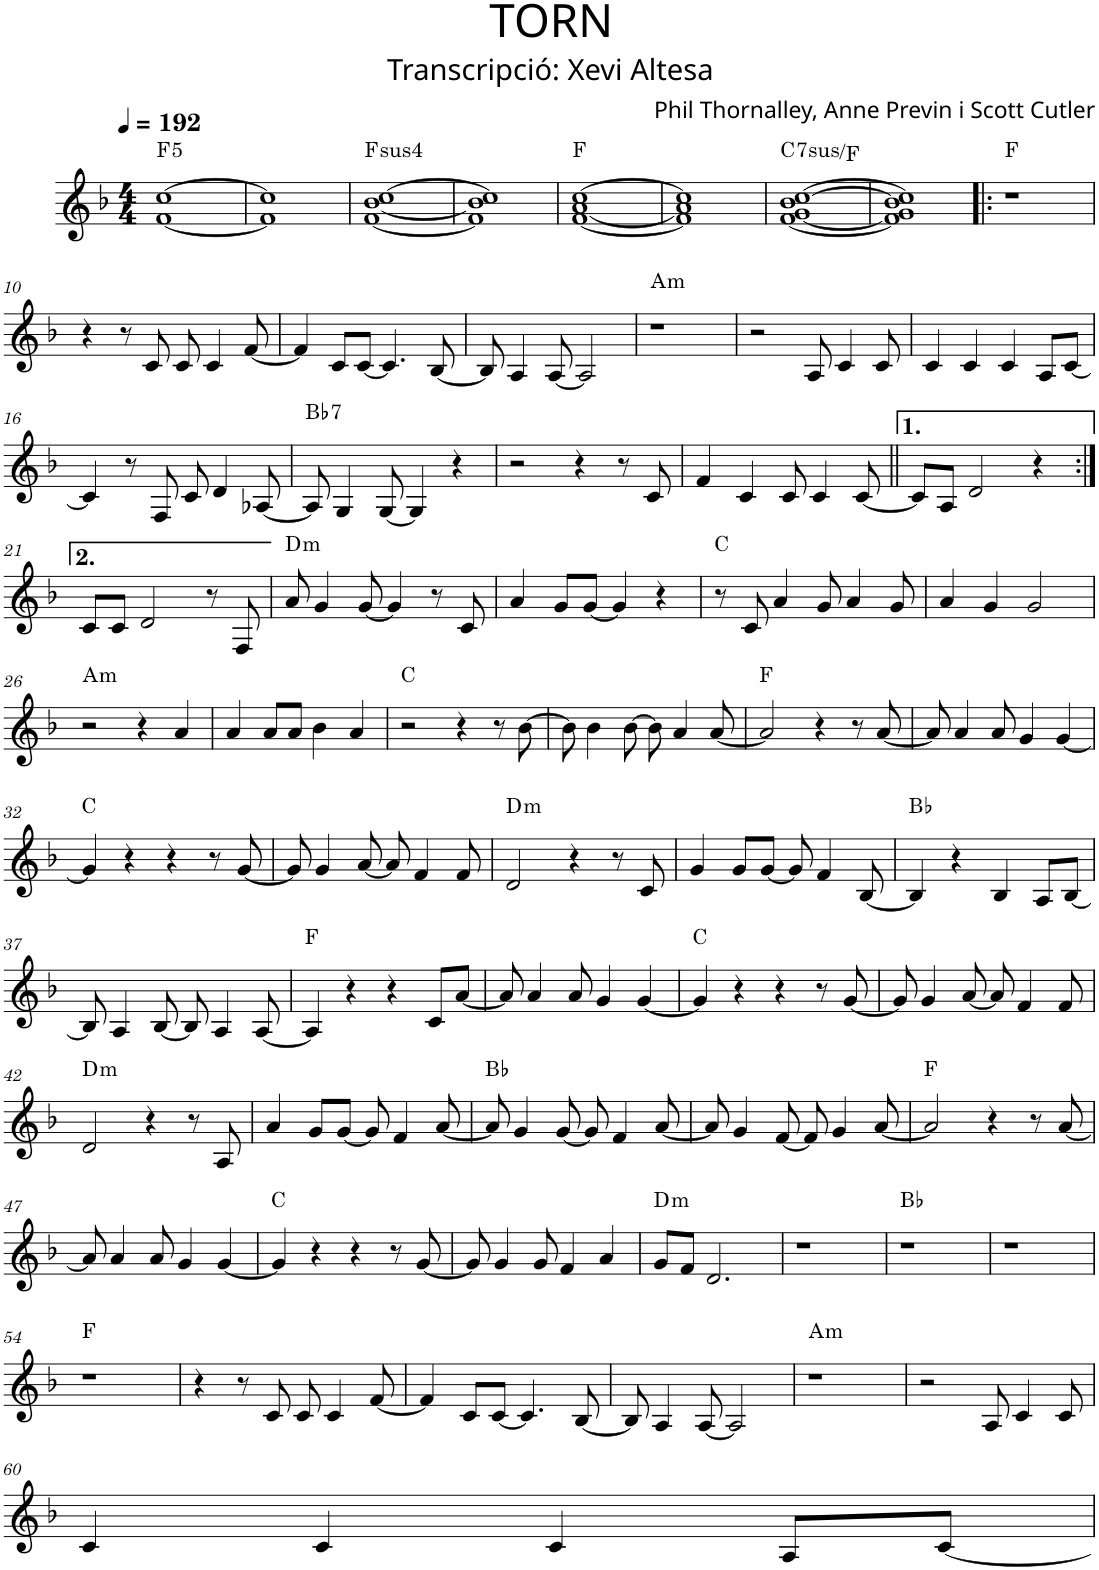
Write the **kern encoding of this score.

**kern	**harte
*part1	*part1
*staff1	*
*I"P1	*
*clefG2	*
*k[b-]	*
*M4/4	*
*MM192	*
=1	=1
!	!LO:H:kt=5
[1f [1cc	F:(1,5)
=2	=2
1f] 1cc]	.
=3	=3
!	!LO:H:kt=4
[1f [1b- [1cc	F:sus4
=4	=4
1f] 1b-] 1cc]	.
=5	=5
[1f [1a [1cc	F:maj
=6	=6
1f] 1a] 1cc]	.
=7	=7
!	!LO:H:kt=7sus
[1f [1g [1b- [1cc	C:sus4(7)/4
=8	=8
1f] 1g] 1b-] 1cc]	.
=9!|:	=9!|:
1r	F:maj
!!LO:LB:g=z
=10	=10
4r	.
8r	.
8c/	.
8c/	.
4c/	.
[8f/	.
=11	=11
4f/]	.
8c/L	.
[8c/J	.
4.c/]	.
[8B-/	.
=12	=12
8B-/]	.
4A/	.
[8A/	.
2A/]	.
=13	=13
!	!LO:H:kt=m
1r	A:min
=14	=14
2r	.
8A/	.
4c/	.
8c/	.
=15	=15
4c/	.
4c/	.
4c/	.
8A/L	.
[8c/J	.
!!LO:LB:g=z
=16	=16
4c/]	.
8r	.
8F/	.
8c/	.
4d/	.
[8A-X/	.
=17	=17
!	!LO:H:kt=7
8A-/]	Bb:7
4G/	.
[8G/	.
4G/]	.
4r	.
=18	=18
2r	.
4r	.
8r	.
8c/	.
=19	=19
4f/	.
4c/	.
8c/	.
4c/	.
[8c/	.
=20||	=20||
8c/L]	.
8A/J	.
2d/	.
4r	.
!!LO:LB:g=z
=21:|!	=21:|!
8c/L	.
8c/J	.
2d/	.
8r	.
8F/	.
=22	=22
!	!LO:H:kt=m
8a/	D:min
4g/	.
[8g/	.
4g/]	.
8r	.
8c/	.
=23	=23
4a/	.
8g/L	.
[8g/J	.
4g/]	.
4r	.
=24	=24
8r	C:maj
8c/	.
4a/	.
8g/	.
4a/	.
8g/	.
=25	=25
4a/	.
4g/	.
2g/	.
!!LO:LB:g=z
=26	=26
!	!LO:H:kt=m
2r	A:min
4r	.
4a/	.
=27	=27
4a/	.
8a/L	.
8a/J	.
4b-\	.
4a/	.
=28	=28
2r	C:maj
4r	.
8r	.
[8b-\	.
=29	=29
8b-\]	.
4b-\	.
[8b-\	.
8b-\]	.
4a/	.
[8a/	.
=30	=30
2a/]	F:maj
4r	.
8r	.
[8a/	.
=31	=31
8a/]	.
4a/	.
8a/	.
4g/	.
[4g/	.
!!LO:LB:g=z
=32	=32
4g/]	C:maj
4r	.
4r	.
8r	.
[8g/	.
=33	=33
8g/]	.
4g/	.
[8a/	.
8a/]	.
4f/	.
8f/	.
=34	=34
!	!LO:H:kt=m
2d/	D:min
4r	.
8r	.
8c/	.
=35	=35
4g/	.
8g/L	.
[8g/J	.
8g/]	.
4f/	.
[8B-/	.
=36	=36
4B-/]	Bb:maj
4r	.
4B-/	.
8A/L	.
[8B-/J	.
!!LO:LB:g=z
=37	=37
8B-/]	.
4A/	.
[8B-/	.
8B-/]	.
4A/	.
[8A/	.
=38	=38
4A/]	F:maj
4r	.
4r	.
8c/L	.
[8a/J	.
=39	=39
8a/]	.
4a/	.
8a/	.
4g/	.
[4g/	.
=40	=40
4g/]	C:maj
4r	.
4r	.
8r	.
[8g/	.
=41	=41
8g/]	.
4g/	.
[8a/	.
8a/]	.
4f/	.
8f/	.
!!LO:LB:g=z
=42	=42
!	!LO:H:kt=m
2d/	D:min
4r	.
8r	.
8A/	.
=43	=43
4a/	.
8g/L	.
[8g/J	.
8g/]	.
4f/	.
[8a/	.
=44	=44
8a/]	Bb:maj
4g/	.
[8g/	.
8g/]	.
4f/	.
[8a/	.
=45	=45
8a/]	.
4g/	.
[8f/	.
8f/]	.
4g/	.
[8a/	.
=46	=46
2a/]	F:maj
4r	.
8r	.
[8a/	.
!!LO:LB:g=z
=47	=47
8a/]	.
4a/	.
8a/	.
4g/	.
[4g/	.
=48	=48
4g/]	C:maj
4r	.
4r	.
8r	.
[8g/	.
=49	=49
8g/]	.
4g/	.
8g/	.
4f/	.
4a/	.
=50	=50
!	!LO:H:kt=m
8g/L	D:min
8f/J	.
2.d/	.
=51	=51
1r	.
=52	=52
1r	Bb:maj
=53	=53
1r	.
!!LO:LB:g=z
=54	=54
1r	F:maj
=55	=55
4r	.
8r	.
8c/	.
8c/	.
4c/	.
[8f/	.
=56	=56
4f/]	.
8c/L	.
[8c/J	.
4.c/]	.
[8B-/	.
=57	=57
8B-/]	.
4A/	.
[8A/	.
2A/]	.
=58	=58
!	!LO:H:kt=m
1r	A:min
=59	=59
2r	.
8A/	.
4c/	.
8c/	.
!!LO:LB:g=z
=60	=60
4c/	.
4c/	.
4c/	.
8A/L	.
[8c/J	.
=	=
*-	*-
